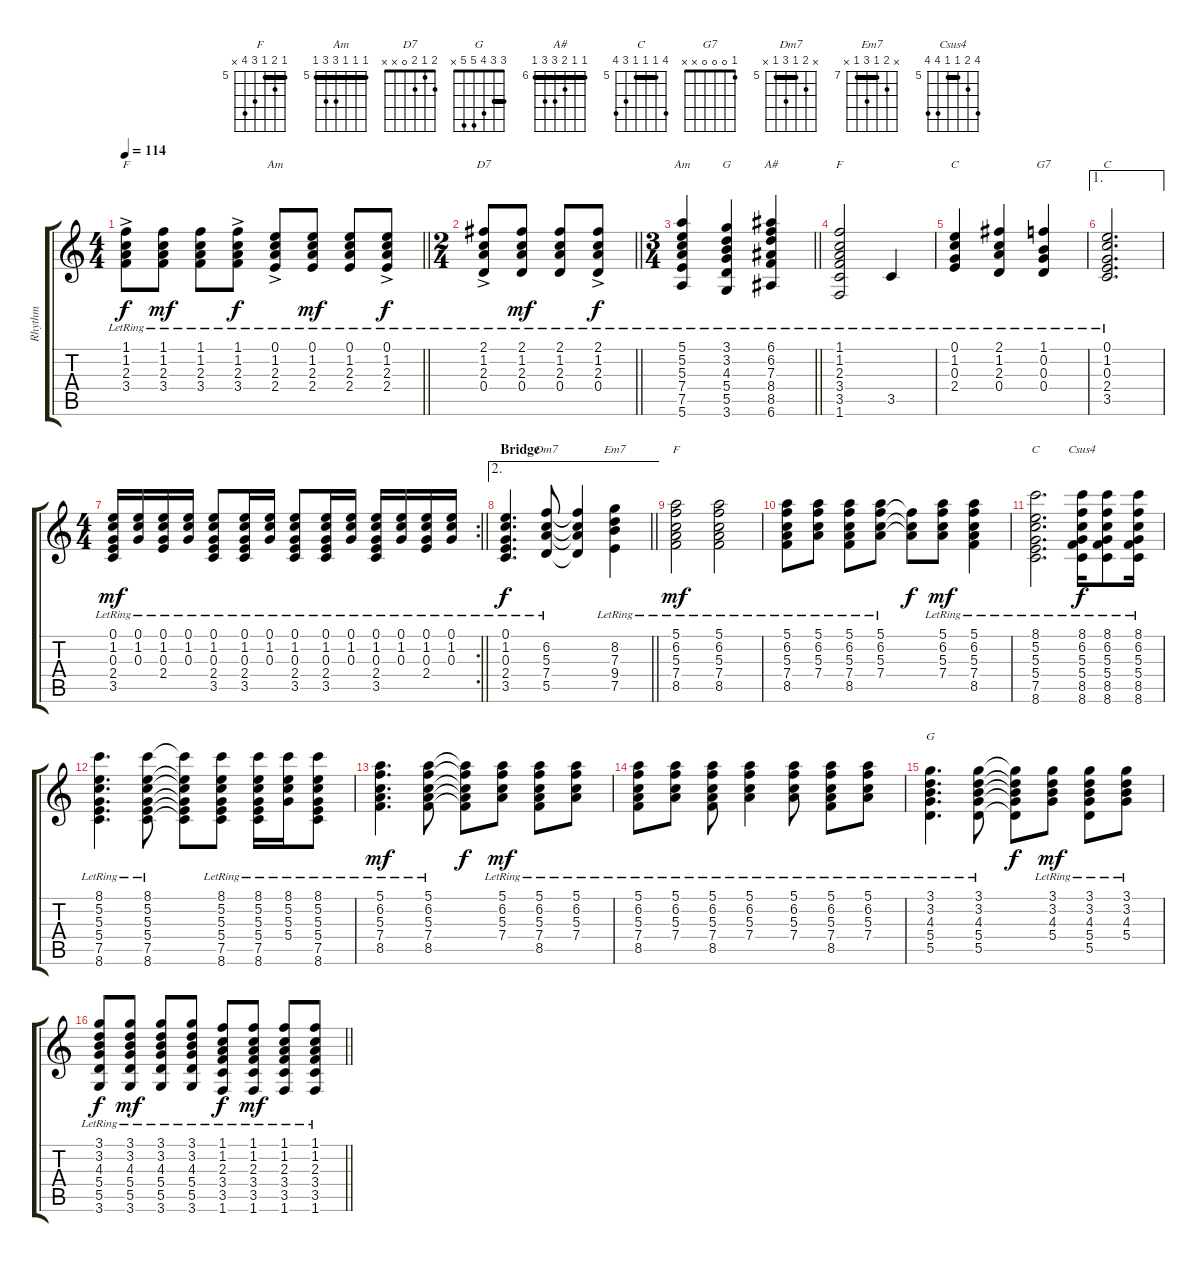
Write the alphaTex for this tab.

\track ("Rhythm" "Rhythm") {instrument acousticguitarsteel}
\staff {score tabs}
\tuning (E4 B3 G3 D3 A2 E2) {hide}
\chord ("F" 1 1 2 3 x x) {barre 1}
\chord ("Am" 0 1 2 2 x x)
\chord ("D7" 2 1 2 0 x x)
\chord ("Am" 5 5 5 7 7 5) {firstfret 5 barre 5}
\chord ("G" 3 3 4 5 5 3) {barre 3}
\chord ("A#" 6 6 7 8 8 6) {firstfret 6 barre 6}
\chord ("F" 1 1 2 3 3 1) {barre 1}
\chord ("C" 0 1 0 2 x x)
\chord ("G7" 1 0 0 0 x x)
\chord ("C" 0 1 0 2 3 x)
\chord ("Dm7" x 6 5 7 5 x) {firstfret 5 barre 5}
\chord ("Em7" x 8 7 9 7 x) {firstfret 7 barre 7}
\chord ("F" 5 6 5 7 8 x) {firstfret 5 barre 5}
\chord ("C" 8 5 5 5 7 8) {firstfret 5 barre 5}
\chord ("Csus4" 8 6 5 5 8 8) {firstfret 5 barre 5}
\chord ("G" 3 3 4 5 5 x) {barre 3}
\ts (4 4)
\tempo 114
\clef g2
\barLineRight lightlight
\ks c
(1.1{ac lr} 1.2{ac lr} 2.3{ac lr} 3.4{ac lr}).8{ch "F" dy f} (1.1{lr} 1.2{lr} 2.3{lr} 3.4{lr}).8{dy mf} (1.1{lr} 1.2{lr} 2.3{lr} 3.4{lr}).8 (1.1{ac lr} 1.2{ac lr} 2.3{ac lr} 3.4{ac lr}).8{dy f} (0.1{ac lr} 1.2{ac lr} 2.3{ac lr} 2.4{ac lr}).8{ch "Am"} (0.1{lr} 1.2{lr} 2.3{lr} 2.4{lr}).8{dy mf} (0.1{lr} 1.2{lr} 2.3{lr} 2.4{lr}).8 (0.1{ac lr} 1.2{ac lr} 2.3{ac lr} 2.4{ac lr}).8{dy f} |
\ts (2 4)
\barLineRight lightlight
(2.1{ac lr} 1.2{ac lr} 2.3{ac lr} 0.4{ac lr}).8{ch "D7"} (2.1{lr} 1.2{lr} 2.3{lr} 0.4{lr}).8{dy mf} (2.1{lr} 1.2{lr} 2.3{lr} 0.4{lr}).8 (2.1{ac lr} 1.2{ac lr} 2.3{ac lr} 0.4{ac lr}).8{dy f} |
\ts (3 4)
\barLineRight lightlight
(5.1{lr} 5.2{lr} 5.3{lr} 7.4{lr} 7.5{lr} 5.6{lr}).4{ch "Am"} (3.1{lr} 3.2{lr} 4.3{lr} 5.4{lr} 5.5{lr} 3.6{lr}).4{ch "G"} (6.1{lr} 6.2{lr} 7.3{lr} 8.4{lr} 8.5{lr} 6.6{lr}).4{ch "A#"} |
(1.1{lr} 1.2{lr} 2.3{lr} 3.4{lr} 3.5{lr} 1.6{lr}).2{ch "F"} 3.5{lr}.4 |
(0.1{lr} 1.2{lr} 0.3{lr} 2.4{lr}).4{ch "C"} (2.1{lr} 1.2{lr} 2.3{lr} 0.4{lr}).4 (1.1{lr} 0.2{lr} 0.3{lr} 0.4{lr}).4{ch "G7"} |
\ae 1
(0.1{lr} 1.2{lr} 0.3{lr} 2.4{lr} 3.5{lr}).2{d ch "C"} |
\rc 2
\ts (4 4)
\barLineRight lightlight
(0.1{lr} 1.2{lr} 0.3{lr} 2.4{lr} 3.5{lr}).16{dy mf} (0.1{lr} 1.2{lr} 0.3{lr}).16 (0.1{lr} 1.2{lr} 0.3{lr} 2.4{lr}).16 (0.1{lr} 1.2{lr} 0.3{lr}).16 (0.1{lr} 1.2{lr} 0.3{lr} 2.4{lr} 3.5{lr}).8 (0.1{lr} 1.2{lr} 0.3{lr} 2.4{lr} 3.5{lr}).16 (0.1{lr} 1.2{lr} 0.3{lr}).16 (0.1{lr} 1.2{lr} 0.3{lr} 2.4{lr} 3.5{lr}).8 (0.1{lr} 1.2{lr} 0.3{lr} 2.4{lr} 3.5{lr}).16 (0.1{lr} 1.2{lr} 0.3{lr}).16 (0.1{lr} 1.2{lr} 0.3{lr} 2.4{lr} 3.5{lr}).16 (0.1{lr} 1.2{lr} 0.3{lr}).16 (0.1{lr} 1.2{lr} 0.3{lr} 2.4{lr}).16 (0.1{lr} 1.2{lr} 0.3{lr}).16 |
\ae 2
\section ("" "Bridge")
\barLineRight lightlight
(0.1{lr} 1.2{lr} 0.3{lr} 2.4{lr} 3.5{lr}).4{d dy f} (6.2{lr} 5.3{lr} 7.4{lr} 5.5{lr}).8{ch "Dm7"} (6.2{t} 5.3{t} 7.4{t} 5.5{t}).4 (8.2{lr} 7.3{lr} 9.4{lr} 7.5{lr}).4{ch "Em7"} |
(5.1{lr} 6.2{lr} 5.3{lr} 7.4{lr} 8.5{lr}).2{ch "F" dy mf} (5.1{lr} 6.2{lr} 5.3{lr} 7.4{lr} 8.5{lr}).2 |
(5.1{lr} 6.2{lr} 5.3{lr} 7.4{lr} 8.5{lr}).8 (5.1{lr} 6.2{lr} 5.3{lr} 7.4{lr}).8 (5.1{lr} 6.2{lr} 5.3{lr} 7.4{lr} 8.5{lr}).8 (5.1{lr} 6.2{lr} 5.3{lr} 7.4{lr}).8 (6.2{t} 5.3{t} 7.4{t}).8{dy f} (5.1{lr} 6.2{lr} 5.3{lr} 7.4{lr}).8{dy mf} (5.1{lr} 6.2{lr} 5.3{lr} 7.4{lr} 8.5{lr}).4 |
(8.1{lr} 5.2{lr} 5.3{lr} 5.4{lr} 7.5{lr} 8.6{lr}).2{d ch "C"} (8.1{lr} 6.2{lr} 5.3{lr} 5.4{lr} 8.5{lr} 8.6{lr}).16{ch "Csus4" dy f} (8.1{lr} 6.2{lr} 5.3{lr} 5.4{lr} 8.5{lr} 8.6{lr}).8 (8.1{lr} 6.2{lr} 5.3{lr} 5.4{lr} 8.5{lr} 8.6{lr}).16 |
(8.1{lr} 5.2{lr} 5.3{lr} 5.4{lr} 7.5{lr} 8.6{lr}).4{d} (8.1{lr} 5.2{lr} 5.3{lr} 5.4{lr} 7.5{lr} 8.6{lr}).8 (8.1{t} 5.2{t} 5.3{t} 5.4{t} 7.5{t} 8.6{t}).8 (8.1{lr} 5.2{lr} 5.3{lr} 5.4{lr} 7.5{lr} 8.6{lr}).8 (8.1{lr} 5.2{lr} 5.3{lr} 5.4{lr} 7.5{lr} 8.6{lr}).16 (8.1{lr} 5.2{lr} 5.3{lr} 5.4{lr}).16 (8.1{lr} 5.2{lr} 5.3{lr} 5.4{lr} 7.5{lr} 8.6{lr}).8 |
(5.1{lr} 6.2{lr} 5.3{lr} 7.4{lr} 8.5{lr}).4{d dy mf} (5.1{lr} 6.2{lr} 5.3{lr} 7.4{lr} 8.5{lr}).8 (5.1{t} 6.2{t} 5.3{t} 7.4{t} 8.5{t}).8{dy f} (5.1{lr} 6.2{lr} 5.3{lr} 7.4{lr}).8{dy mf} (5.1{lr} 6.2{lr} 5.3{lr} 7.4{lr} 8.5{lr}).8 (5.1{lr} 6.2{lr} 5.3{lr} 7.4{lr}).8 |
(5.1{lr} 6.2{lr} 5.3{lr} 7.4{lr} 8.5{lr}).8 (5.1{lr} 6.2{lr} 5.3{lr} 7.4{lr}).8 (5.1{lr} 6.2{lr} 5.3{lr} 7.4{lr} 8.5{lr}).8 (5.1{lr} 6.2{lr} 5.3{lr} 7.4{lr}).4 (5.1{lr} 6.2{lr} 5.3{lr} 7.4{lr}).8 (5.1{lr} 6.2{lr} 5.3{lr} 7.4{lr} 8.5{lr}).8 (5.1{lr} 6.2{lr} 5.3{lr} 7.4{lr}).8 |
(3.1{lr} 3.2{lr} 4.3{lr} 5.4{lr} 5.5{lr}).4{d ch "G"} (3.1{lr} 3.2{lr} 4.3{lr} 5.4{lr} 5.5{lr}).8 (3.1{t} 3.2{t} 4.3{t} 5.4{t} 5.5{t}).8{dy f} (3.1{lr} 3.2{lr} 4.3{lr} 5.4{lr}).8{dy mf} (3.1{lr} 3.2{lr} 4.3{lr} 5.4{lr} 5.5{lr}).8 (3.1{lr} 3.2{lr} 4.3{lr} 5.4{lr}).8 |
\barLineRight lightlight
(3.1{lr} 3.2{lr} 4.3{lr} 5.4{lr} 5.5{lr} 3.6{lr}).8{dy f} (3.1{lr} 3.2{lr} 4.3{lr} 5.4{lr} 5.5{lr} 3.6{lr}).8{dy mf} (3.1{lr} 3.2{lr} 4.3{lr} 5.4{lr} 5.5{lr} 3.6{lr}).8 (3.1{lr} 3.2{lr} 4.3{lr} 5.4{lr} 5.5{lr} 3.6{lr}).8 (1.1{lr} 1.2{lr} 2.3{lr} 3.4{lr} 3.5{lr} 1.6{lr}).8{dy f} (1.1{lr} 1.2{lr} 2.3{lr} 3.4{lr} 3.5{lr} 1.6{lr}).8{dy mf} (1.1{lr} 1.2{lr} 2.3{lr} 3.4{lr} 3.5{lr} 1.6{lr}).8 (1.1{lr} 1.2{lr} 2.3{lr} 3.4{lr} 3.5{lr} 1.6{lr}).8
